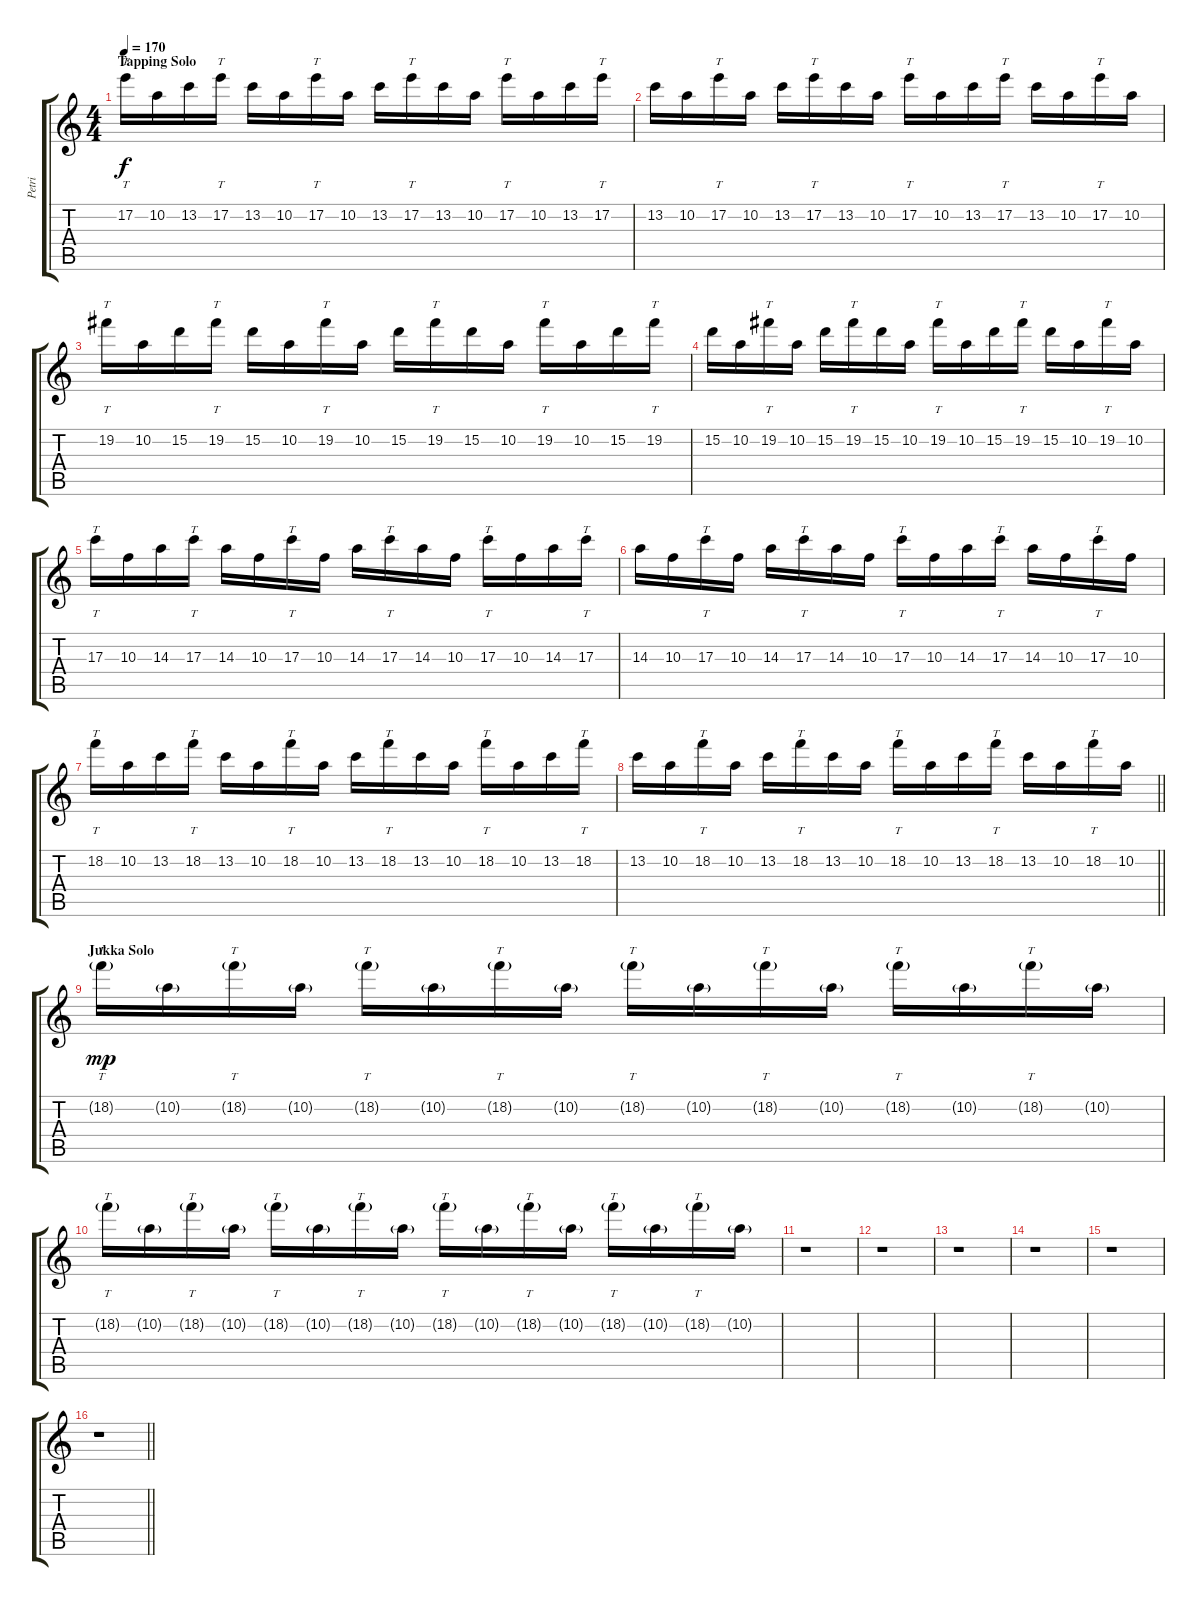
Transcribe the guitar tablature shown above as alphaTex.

\track ("Petri" "Petri") {instrument distortionguitar}
\staff {score tabs}
\tuning (E4 B3 G3 D3 A2 E2) {hide}
\ts (4 4)
\section ("" "Tapping Solo")
\tempo 170
\clef g2
\ks c
17.2.16{tt dy f} 10.2.16 13.2.16 17.2.16{tt} 13.2.16 10.2.16 17.2.16{tt} 10.2.16 13.2.16 17.2.16{tt} 13.2.16 10.2.16 17.2.16{tt} 10.2.16 13.2.16 17.2.16{tt} |
13.2.16 10.2.16 17.2.16{tt} 10.2.16 13.2.16 17.2.16{tt} 13.2.16 10.2.16 17.2.16{tt} 10.2.16 13.2.16 17.2.16{tt} 13.2.16 10.2.16 17.2.16{tt} 10.2.16 |
19.2.16{tt} 10.2.16 15.2.16 19.2.16{tt} 15.2.16 10.2.16 19.2.16{tt} 10.2.16 15.2.16 19.2.16{tt} 15.2.16 10.2.16 19.2.16{tt} 10.2.16 15.2.16 19.2.16{tt} |
15.2.16 10.2.16 19.2.16{tt} 10.2.16 15.2.16 19.2.16{tt} 15.2.16 10.2.16 19.2.16{tt} 10.2.16 15.2.16 19.2.16{tt} 15.2.16 10.2.16 19.2.16{tt} 10.2.16 |
17.3.16{tt} 10.3.16 14.3.16 17.3.16{tt} 14.3.16 10.3.16 17.3.16{tt} 10.3.16 14.3.16 17.3.16{tt} 14.3.16 10.3.16 17.3.16{tt} 10.3.16 14.3.16 17.3.16{tt} |
14.3.16 10.3.16 17.3.16{tt} 10.3.16 14.3.16 17.3.16{tt} 14.3.16 10.3.16 17.3.16{tt} 10.3.16 14.3.16 17.3.16{tt} 14.3.16 10.3.16 17.3.16{tt} 10.3.16 |
18.2.16{tt} 10.2.16 13.2.16 18.2.16{tt} 13.2.16 10.2.16 18.2.16{tt} 10.2.16 13.2.16 18.2.16{tt} 13.2.16 10.2.16 18.2.16{tt} 10.2.16 13.2.16 18.2.16{tt} |
\barLineRight lightlight
13.2.16 10.2.16 18.2.16{tt} 10.2.16 13.2.16 18.2.16{tt} 13.2.16 10.2.16 18.2.16{tt} 10.2.16 13.2.16 18.2.16{tt} 13.2.16 10.2.16 18.2.16{tt} 10.2.16 |
\section ("" "Jukka Solo")
18.2{g}.16{tt dy mp} 10.2{g}.16 18.2{g}.16{tt} 10.2{g}.16 18.2{g}.16{tt} 10.2{g}.16 18.2{g}.16{tt} 10.2{g}.16 18.2{g}.16{tt} 10.2{g}.16 18.2{g}.16{tt} 10.2{g}.16 18.2{g}.16{tt} 10.2{g}.16 18.2{g}.16{tt} 10.2{g}.16 |
18.2{g}.16{tt volume 0} 10.2{g}.16 18.2{g}.16{tt} 10.2{g}.16 18.2{g}.16{tt} 10.2{g}.16 18.2{g}.16{tt} 10.2{g}.16 18.2{g}.16{tt} 10.2{g}.16 18.2{g}.16{tt} 10.2{g}.16 18.2{g}.16{tt} 10.2{g}.16 18.2{g}.16{tt} 10.2{g}.16 |
r.1 |
r.1 |
r.1 |
r.1 |
r.1 |
\barLineRight lightlight
r.1
